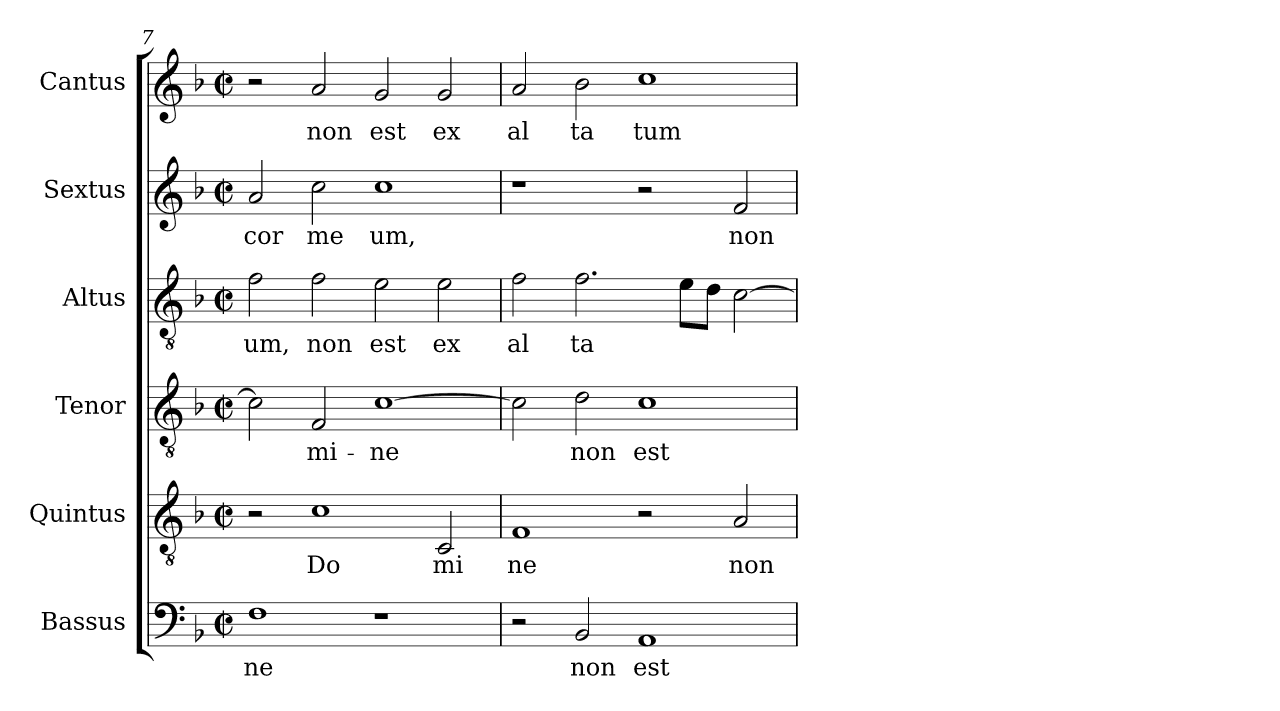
**kern	**text	**kern	**text	**kern	**text	**kern	**text	**kern	**text	**kern	**text
*part6	*part6	*part5	*part5	*part4	*part4	*part3	*part3	*part2	*part2	*part1	*part1
*staff6	*staff6	*staff5	*staff5	*staff4	*staff4	*staff3	*staff3	*staff2	*staff2	*staff1	*staff1
*I"Bassus	*	*I"Quintus	*	*I"Tenor	*	*I"Altus	*	*I"Sextus	*	*I"Cantus	*
*clefF4	*	*clefGv2	*	*clefGv2	*	*clefGv2	*	*clefG2	*	*clefG2	*
*k[b-]	*	*k[b-]	*	*k[b-]	*	*k[b-]	*	*k[b-]	*	*k[b-]	*
*F:	*	*F:	*	*F:	*	*F:	*	*F:	*	*F:	*
*M2/2	*	*M2/2	*	*M2/2	*	*M2/2	*	*M2/2	*	*M2/2	*
*met(c|)	*	*met(c|)	*	*met(c|)	*	*met(c|)	*	*met(c|)	*	*met(c|)	*
=7	=7	=7	=7	=7	=7	=7	=7	=7	=7	=7	=7
!	!LO:LY:b:cj	!	!	!	!	!	!LO:LY:b:cj	!	!LO:LY:b:cj	!	!
1F	ne	2r	.	2c\]	.	2f\	um,	2a/	cor	2r	.
!	!	!	!LO:LY:b:cj	!	!LO:LY:b:cj	!	!LO:LY:b:cj	!	!LO:LY:b:cj	!	!LO:LY:b:cj
.	.	1c	Do	2F/	-mi-	2f\	non	2cc\	me	2a/	non
!	!	!	!	!	!LO:LY:b:cj	!	!LO:LY:b:cj	!	!LO:LY:b:cj	!	!LO:LY:b:cj
1r	.	.	.	[>1c	-ne	2e\	est	1cc	um,	2g/	est
!	!	!	!LO:LY:b:cj	!	!	!	!LO:LY:b:cj	!	!	!	!LO:LY:b:cj
.	.	2C/	mi	.	.	2e\	ex	.	.	2g/	ex
=8	=8	=8	=8	=8	=8	=8	=8	=8	=8	=8	=8
!	!	!	!LO:LY:b:cj	!	!	!	!LO:LY:b:cj	!	!	!	!LO:LY:b:cj
2r	.	1F	ne	2c\]	.	2f\	al	1r	.	2a/	al
!	!LO:LY:b:cj	!	!	!	!LO:LY:b:cj	!	!LO:LY:b:cj	!	!	!	!LO:LY:b:cj
2BB-/	non	.	.	2d\	non	2.f\	ta	.	.	2b-\	ta
!	!LO:LY:b:cj	!	!	!	!LO:LY:b:cj	!	!	!	!	!	!LO:LY:b:cj
1AA	est	2r	.	1c	est	.	.	2r	.	1cc	tum
.	.	.	.	.	.	8e\L	.	.	.	.	.
.	.	.	.	.	.	8d\J	.	.	.	.	.
!	!	!	!LO:LY:b:cj	!	!	!	!	!	!LO:LY:b:cj	!	!
.	.	2A/	non	.	.	[>2c\	.	2f/	non	.	.
=	=	=	=	=	=	=	=	=	=	=	=
*-	*-	*-	*-	*-	*-	*-	*-	*-	*-	*-	*-
